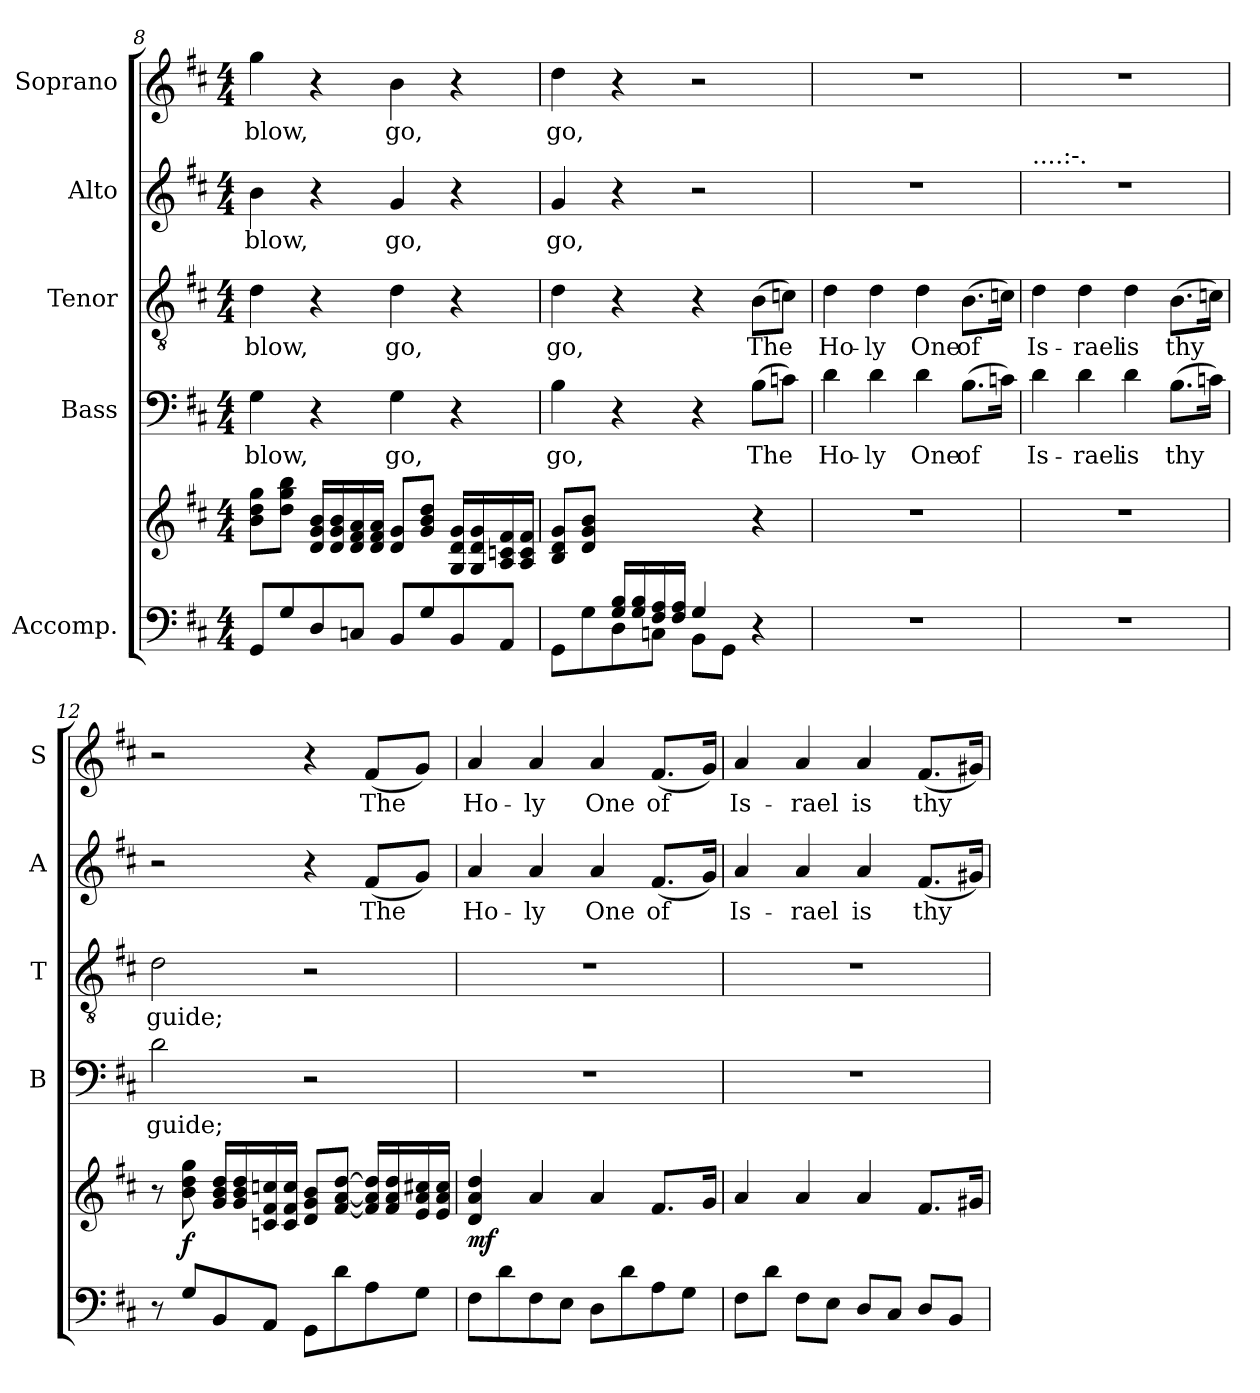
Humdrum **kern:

**kern	**kern	**dynam	**kern	**text	**kern	**text	**kern	**text	**kern	**text
*part5	*part5	*part5	*part4	*part4	*part3	*part3	*part2	*part2	*part1	*part1
*staff6	*staff5	*staff5/6	*staff4	*staff4	*staff3	*staff3	*staff2	*staff2	*staff1	*staff1
*I"Accomp.	*	*	*I"Bass	*	*I"Tenor	*	*I"Alto	*	*I"Soprano	*
*	*	*	*I'B	*	*I'T	*	*I'A	*	*I'S	*
*clefF4	*clefG2	*	*clefF4	*	*clefGv2	*	*clefG2	*	*clefG2	*
*k[f#c#]	*k[f#c#]	*	*k[f#c#]	*	*k[f#c#]	*	*k[f#c#]	*	*k[f#c#]	*
*D:	*D:	*	*D:	*	*D:	*	*D:	*	*D:	*
*M4/4	*M4/4	*	*M4/4	*	*M4/4	*	*M4/4	*	*M4/4	*
=8	=8	=8	=8	=8	=8	=8	=8	=8	=8	=8
!	!	!	!	!LO:LY:b	!	!LO:LY:b	!	!LO:LY:b	!	!LO:LY:b
8GG/L	8b\ 8dd\ 8gg\L	.	4G\	blow,	4d\	blow,	4b\	blow,	4gg\	blow,
8G/	8dd\ 8gg\ 8bb\J	.	.	.	.	.	.	.	.	.
8D/	16d/ 16g/ 16b/LL	.	4r	.	4r	.	4r	.	4r	.
.	16d/ 16g/ 16b/	.	.	.	.	.	.	.	.	.
8Cn/J	16d/ 16f#/ 16a/	.	.	.	.	.	.	.	.	.
.	16d/ 16f#/ 16a/JJ	.	.	.	.	.	.	.	.	.
!	!	!	!	!LO:LY:b	!	!LO:LY:b	!	!LO:LY:b	!	!LO:LY:b
8BB/L	8d/ 8g/L	.	4G\	go,	4d\	go,	4g/	go,	4b\	go,
8G/	8g/ 8b/ 8dd/J	.	.	.	.	.	.	.	.	.
8BB/	16G/ 16d/ 16g/LL	.	4r	.	4r	.	4r	.	4r	.
.	16G/ 16d/ 16g/	.	.	.	.	.	.	.	.	.
8AA/J	16A/ 16cn/ 16f#/	.	.	.	.	.	.	.	.	.
.	16A/ 16c/ 16f#/JJ	.	.	.	.	.	.	.	.	.
!!LO:LB:g=z
=9	=9	=9	=9	=9	=9	=9	=9	=9	=9	=9
*^	*	*	*	*	*	*	*	*	*	*
!	!	!	!	!	!LO:LY:b	!	!LO:LY:b	!	!LO:LY:b	!	!LO:LY:b
4ryy	8GG\L	8B/ 8d/ 8g/L	.	4B\	go,	4d\	go,	4g/	go,	4dd\	go,
.	8G\	8d/ 8g/ 8b/J	.	.	.	.	.	.	.	.	.
16G/ 16B/LL	8D\	2ryy	.	4r	.	4r	.	4r	.	4r	.
16G/ 16B/	.	.	.	.	.	.	.	.	.	.	.
16F#/ 16A/	8Cn\J	.	.	.	.	.	.	.	.	.	.
16F#/ 16A/JJ	.	.	.	.	.	.	.	.	.	.	.
4G/	8BB\L	.	.	4r	.	4r	.	2r	.	2r	.
.	8GG\J	.	.	.	.	.	.	.	.	.	.
!	!	!	!	!	!LO:LY:b	!	!LO:LY:b	!	!	!	!
4ryy	4r	4r	.	(>8B\L	The	(>8B\L	The	.	.	.	.
.	.	.	.	8cn\J)	.	8cn\J)	.	.	.	.	.
*v	*v	*	*	*	*	*	*	*	*	*	*
=10	=10	=10	=10	=10	=10	=10	=10	=10	=10	=10
!	!	!	!	!LO:LY:b	!	!LO:LY:b	!	!	!	!
1r	1r	.	4d\	Ho-	4d\	Ho-	1r	.	1r	.
!	!	!	!	!LO:LY:b	!	!LO:LY:b	!	!	!	!
.	.	.	4d\	-ly	4d\	-ly	.	.	.	.
!	!	!	!	!LO:LY:b	!	!LO:LY:b	!	!	!	!
.	.	.	4d\	One	4d\	One	.	.	.	.
!	!	!	!	!LO:LY:b	!	!LO:LY:b	!	!	!	!
.	.	.	(>8.B\L	of	(>8.B\L	of	.	.	.	.
.	.	.	16cn\Jk)	.	16cn\Jk)	.	.	.	.	.
=11	=11	=11	=11	=11	=11	=11	=11	=11	=11	=11
!	!	!	!	!	!	!	!LO:TX:a:t=....&colon;-.	!	!	!
!	!	!	!	!LO:LY:b	!	!LO:LY:b	!	!	!	!
1r	1r	.	4d\	Is-	4d\	Is-	1r	.	1r	.
!	!	!	!	!LO:LY:b	!	!LO:LY:b	!	!	!	!
.	.	.	4d\	-rael	4d\	-rael	.	.	.	.
!	!	!	!	!LO:LY:b	!	!LO:LY:b	!	!	!	!
.	.	.	4d\	is	4d\	is	.	.	.	.
!	!	!	!	!LO:LY:b	!	!LO:LY:b	!	!	!	!
.	.	.	(>8.B\L	thy	(>8.B\L	thy	.	.	.	.
.	.	.	16cn\Jk)	.	16cn\Jk)	.	.	.	.	.
=12	=12	=12	=12	=12	=12	=12	=12	=12	=12	=12
!	!	!	!	!LO:LY:b	!	!LO:LY:b	!	!	!	!
8r	8r	.	2d\	guide;	2d\	guide;	2r	.	2r	.
!	!	!LO:DY:b	!	!	!	!	!	!	!	!
8G/L	8b\ 8dd\ 8gg\	f	.	.	.	.	.	.	.	.
8BB/	16g/ 16b/ 16dd/LL	.	.	.	.	.	.	.	.	.
.	16g/ 16b/ 16dd/	.	.	.	.	.	.	.	.	.
8AA/J	16cn/ 16f#/ 16ccn/	.	.	.	.	.	.	.	.	.
.	16c/ 16f#/ 16cc/JJ	.	.	.	.	.	.	.	.	.
8GG\L	8d/ 8g/ 8b/L	.	2r	.	2r	.	4r	.	4r	.
8d\	[8f#/ [8a/ [8dd/J	.	.	.	.	.	.	.	.	.
!	!	!	!	!	!	!	!	!LO:LY:b	!	!LO:LY:b
8A\	16f#/] 16a/] 16dd/]LL	.	.	.	.	.	(<8f#/L	The	(<8f#/L	The
.	16f#/ 16a/ 16dd/	.	.	.	.	.	.	.	.	.
8G\J	16e/ 16a/ 16cc#X/	.	.	.	.	.	8g/J)	.	8g/J)	.
.	16e/ 16a/ 16cc#/JJ	.	.	.	.	.	.	.	.	.
=13	=13	=13	=13	=13	=13	=13	=13	=13	=13	=13
!	!	!LO:DY:b	!	!	!	!	!	!LO:LY:b	!	!LO:LY:b
8F#\L	4d/ 4a/ 4dd/	mf	1r	.	1r	.	4a/	Ho-	4a/	Ho-
8d\	.	.	.	.	.	.	.	.	.	.
!	!	!	!	!	!	!	!	!LO:LY:b	!	!LO:LY:b
8F#\	4a/	.	.	.	.	.	4a/	-ly	4a/	-ly
8E\J	.	.	.	.	.	.	.	.	.	.
!	!	!	!	!	!	!	!	!LO:LY:b	!	!LO:LY:b
8D\L	4a/	.	.	.	.	.	4a/	One	4a/	One
8d\	.	.	.	.	.	.	.	.	.	.
!	!	!	!	!	!	!	!	!LO:LY:b	!	!LO:LY:b
8A\	8.f#/L	.	.	.	.	.	(<8.f#/L	of	(<8.f#/L	of
8G\J	.	.	.	.	.	.	.	.	.	.
.	16g/Jk	.	.	.	.	.	16g/Jk)	.	16g/Jk)	.
!!LO:PB:g=z
=14	=14	=14	=14	=14	=14	=14	=14	=14	=14	=14
!	!	!	!	!	!	!	!	!LO:LY:b	!	!LO:LY:b
8F#\L	4a/	.	1r	.	1r	.	4a/	Is-	4a/	Is-
8d\J	.	.	.	.	.	.	.	.	.	.
!	!	!	!	!	!	!	!	!LO:LY:b	!	!LO:LY:b
8F#\L	4a/	.	.	.	.	.	4a/	-rael	4a/	-rael
8E\J	.	.	.	.	.	.	.	.	.	.
!	!	!	!	!	!	!	!	!LO:LY:b	!	!LO:LY:b
8D/L	4a/	.	.	.	.	.	4a/	is	4a/	is
8C#/J	.	.	.	.	.	.	.	.	.	.
!	!	!	!	!	!	!	!	!LO:LY:b	!	!LO:LY:b
8D/L	8.f#/L	.	.	.	.	.	(<8.f#/L	thy	(<8.f#/L	thy
8BB/J	.	.	.	.	.	.	.	.	.	.
.	16g#X/Jk	.	.	.	.	.	16g#X/Jk)	.	16g#X/Jk)	.
=	=	=	=	=	=	=	=	=	=	=
*-	*-	*-	*-	*-	*-	*-	*-	*-	*-	*-
